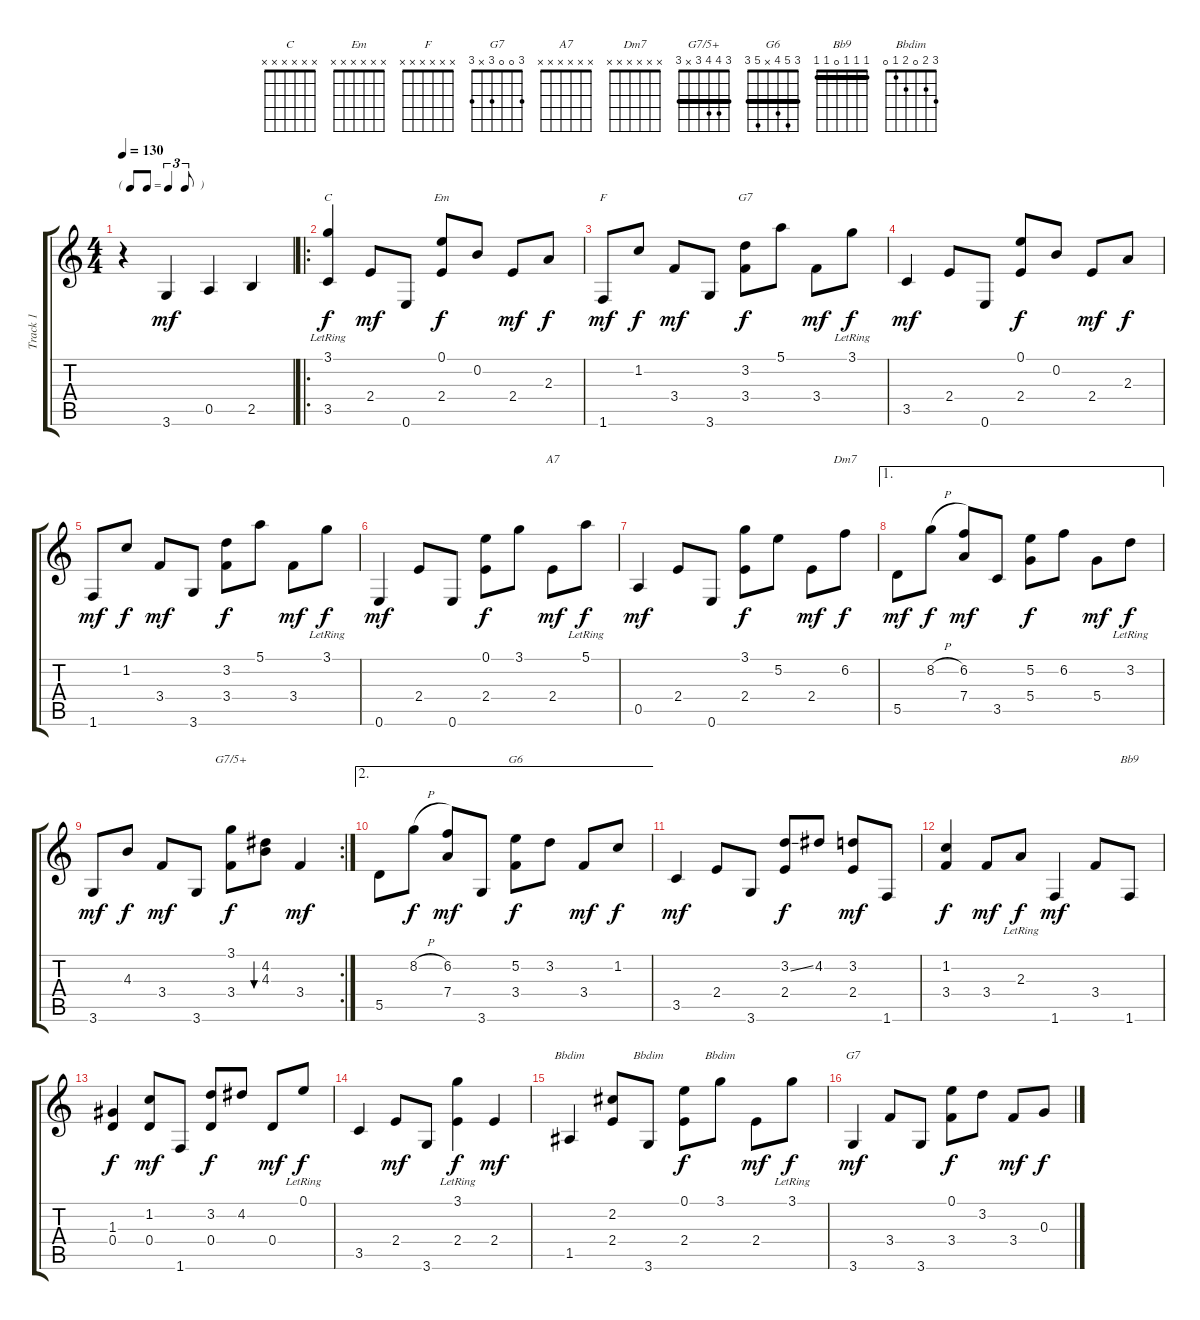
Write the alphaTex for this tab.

\track ("Track 1" "Track 1") {instrument acousticguitarnylon}
\staff {score tabs}
\tuning (E4 B3 G3 D3 A2 E2) {hide}
\chord ("C" x x x x x x)
\chord ("Em" x x x x x x)
\chord ("F" x x x x x x)
\chord ("G7" x x x x x x)
\chord ("A7" x x x x x x)
\chord ("Dm7" x x x x x x)
\chord ("G7/5+" 3 4 4 3 x 3) {barre 3}
\chord ("G6" 3 5 4 x 5 3) {barre 3}
\chord ("Bb9" 1 1 1 0 1 1) {barre 1}
\chord ("Bbdim" 0 2 0 2 1 0)
\chord ("Bbdim" 0 2 0 2 1 3)
\chord ("Bbdim" 3 2 0 2 1 0)
\chord ("G7" 3 0 0 3 x 3)
\ts (4 4)
\tf triplet8th
\tempo 130
\clef g2
\ks c
r.4{dy mf instrument acousticguitarnylon} 3.6.4 0.5.4 2.5.4 |
\ro
(3.1{lr} 3.5).4{ch "C" dy f} 2.4.8{dy mf} 0.6.8 (0.1 2.4).8{ch "Em" dy f} 0.2.8 2.4.8{dy mf} 2.3.8{dy f} |
1.6.8{ch "F" dy mf} 1.2.8{dy f} 3.4.8{dy mf} 3.6.8 (3.2 3.4).8{ch "G7" dy f} 5.1.8 3.4.8{dy mf} 3.1{lr}.8{dy f} |
3.5.4{dy mf} 2.4.8 0.6.8 (0.1 2.4).8{dy f} 0.2.8 2.4.8{dy mf} 2.3.8{dy f} |
1.6.8{dy mf} 1.2.8{dy f} 3.4.8{dy mf} 3.6.8 (3.2 3.4).8{dy f} 5.1.8 3.4.8{dy mf} 3.1{lr}.8{dy f} |
0.6.4{dy mf} 2.4.8 0.6.8 (0.1 2.4).8{dy f} 3.1.8 2.4.8{ch "A7" dy mf} 5.1{lr}.8{dy f} |
0.5.4{dy mf} 2.4.8 0.6.8 (3.1 2.4).8{dy f} 5.2.8 2.4.8{dy mf} 6.2.8{ch "Dm7" dy f} |
\ae 1
5.5.8{dy mf} 8.2{h}.8{dy f} (6.2 7.4).8{dy mf} 3.5.8 (5.2 5.4).8{dy f} 6.2.8 5.4.8{dy mf} 3.2{lr}.8{dy f} |
\rc 2
3.6.8{dy mf} 4.3.8{dy f} 3.4.8{dy mf} 3.6.8 (3.1 3.4).8{ch "G7/5+" dy f} (4.2 4.3).8{bu 60} 3.4.4{dy mf} |
\ae 2
5.5.8 8.2{h}.8{dy f} (6.2 7.4).8{dy mf} 3.6.8 (5.2 3.4).8{ch "G6" dy f} 3.2.8 3.4.8{dy mf} 1.2.8{dy f} |
3.5.4{dy mf} 2.4.8 3.6.8 (3.2{ss} 2.4).8{dy f} 4.2.8 (3.2 2.4).8{dy mf} 1.6.8 |
(1.2 3.4).4{dy f} 3.4.8{dy mf} 2.3{lr}.8{dy f} 1.6.4{dy mf} 3.4.8 1.6.8{ch "Bb9"} |
(1.3 0.4).4{dy f} (1.2 0.4).8{dy mf} 1.6.8 (3.2 0.4).8{dy f} 4.2.8 0.4.8{dy mf} 0.1{lr}.8{dy f} |
3.5.4 2.4.8{dy mf} 3.6.8 (3.1{lr} 2.4).4{dy f} 2.4.4{dy mf} |
1.5.4{ch "Bbdim"} (2.2 2.4).8 3.6.8{ch "Bbdim"} (0.1 2.4).8{dy f} 3.1.8{ch "Bbdim"} 2.4.8{dy mf} 3.1{lr}.8{dy f} |
3.6.4{ch "G7" dy mf} 3.4.8 3.6.8 (0.1 3.4).8{dy f} 3.2.8 3.4.8{dy mf} 0.3.8{dy f}
